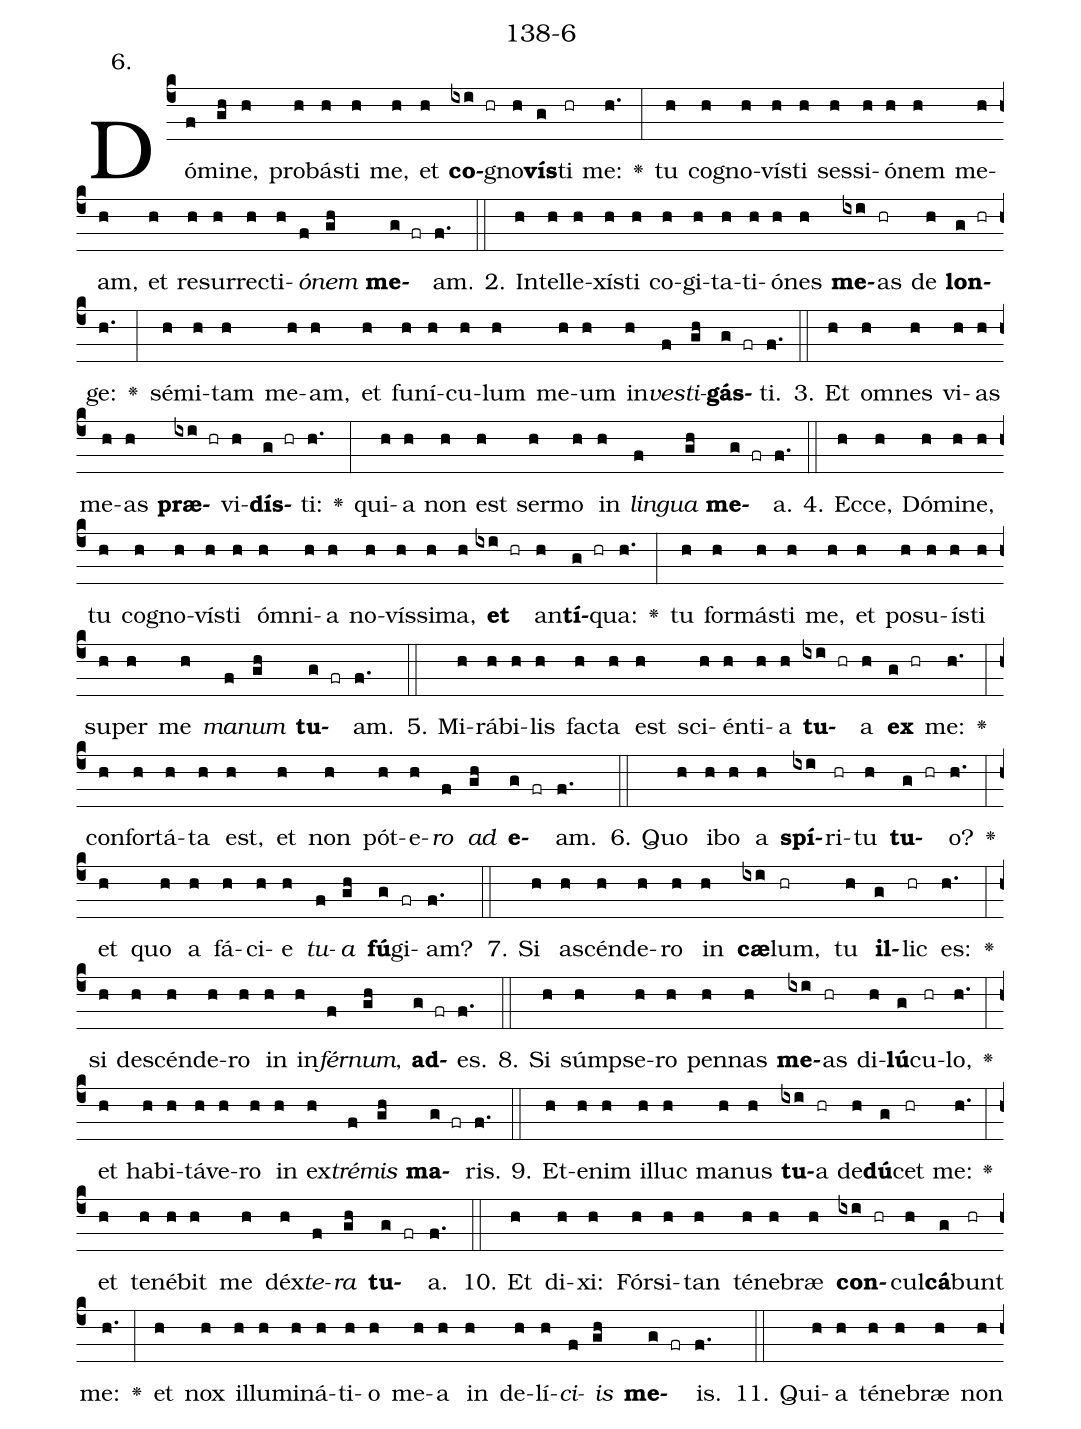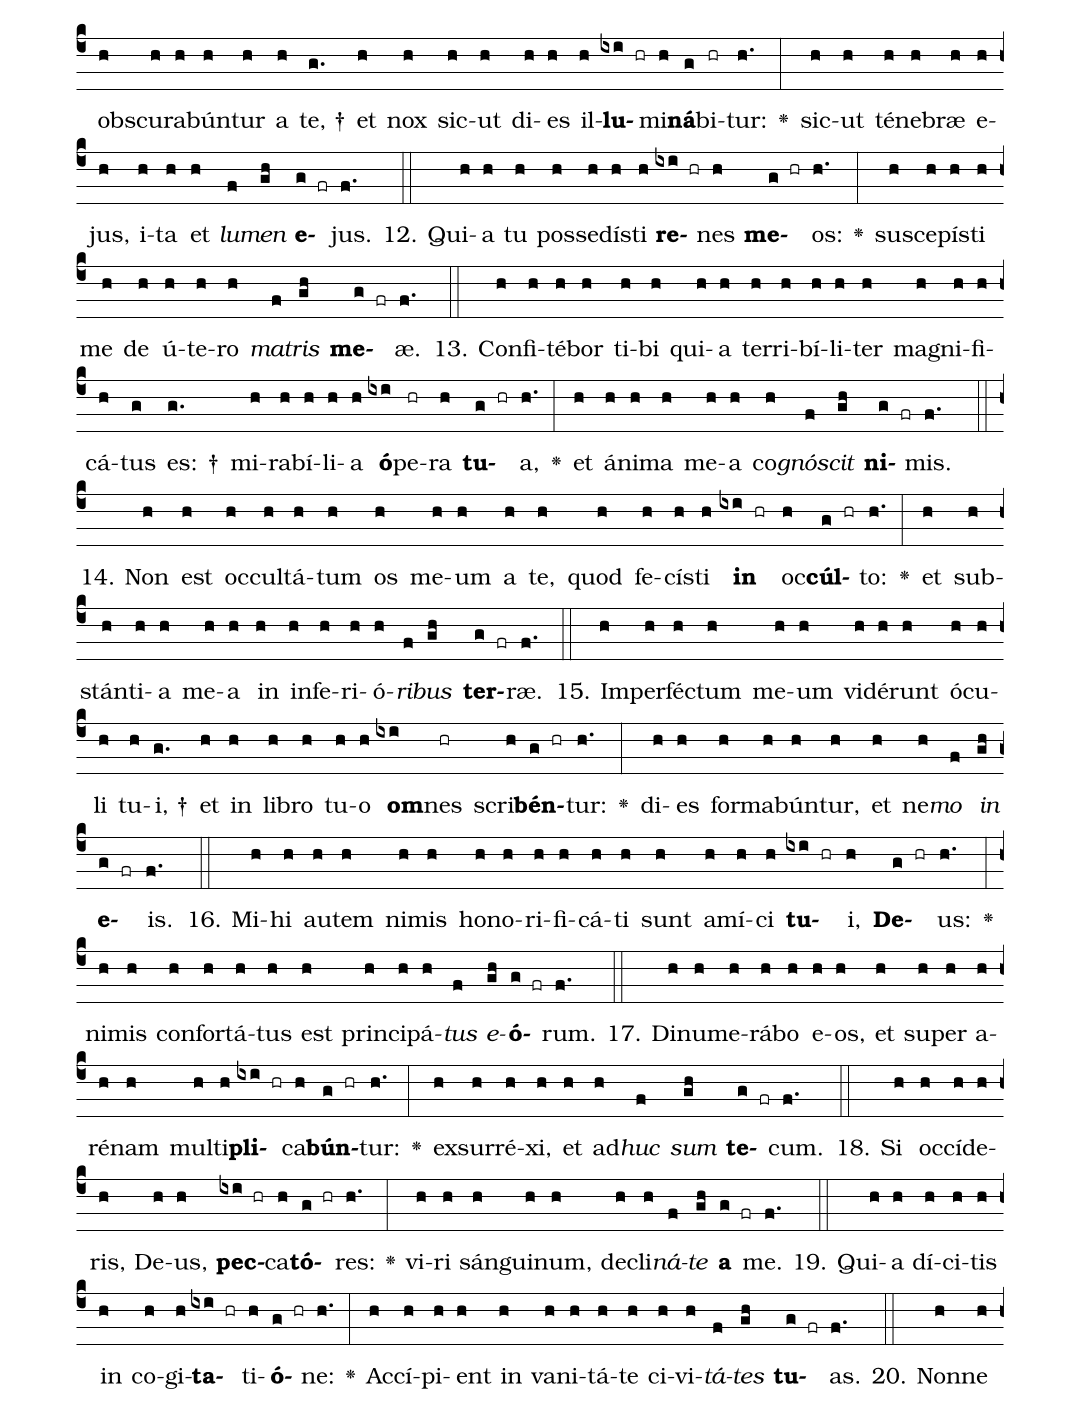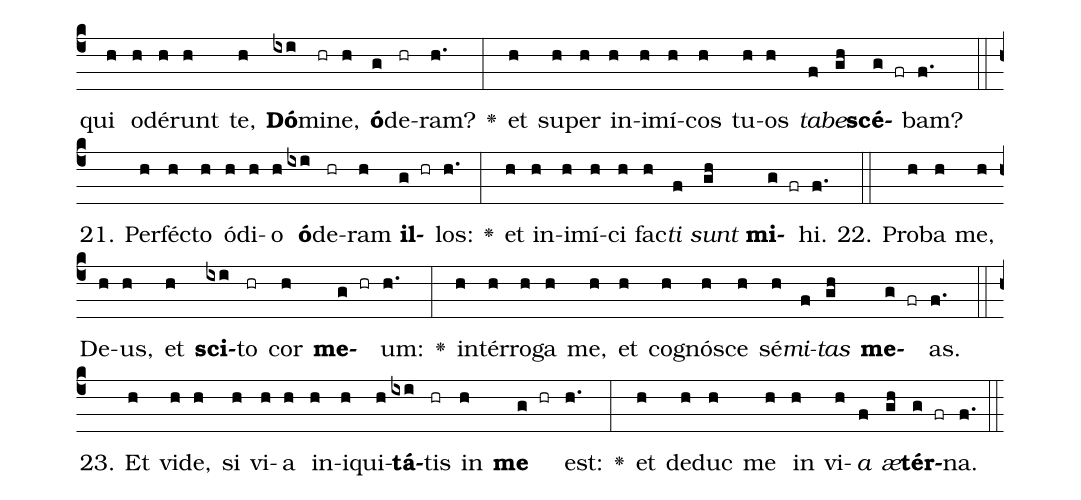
name: 138-6;
annotation: 6.;
%%
(c4)Dó(f)mi(gh)ne,(h) pro(h)bás(h)ti(h) me,(h) et(h) <b>co</b>(ixi hr)gno(h)<b>vís</b>(g)ti(hr) me:(h.) <v>\greheightstar</v>(:) tu(h) co(h)gno(h)vís(h)ti(h) ses(h)si(h)ó(h)nem(h) me(h)am,(h) et(h) re(h)sur(h)rec(h)ti(h)<i>ó</i>(f)<i>nem</i>(gh) <b>me</b>(g fr)am.(f.) (::)
2. In(h)tel(h)le(h)xís(h)ti(h) co(h)gi(h)ta(h)ti(h)ó(h)nes(h) <b>me</b>(ixi)as(hr) de(h) <b>lon</b>(g hr)ge:(h.) <v>\greheightstar</v>(:) sé(h)mi(h)tam(h) me(h)am,(h) et(h) fu(h)ní(h)cu(h)lum(h) me(h)um(h) in(h)<i>ves</i>(f)<i>ti</i>(gh)<b>gás</b>(g fr)ti.(f.) (::)
3. Et(h) om(h)nes(h) vi(h)as(h) me(h)as(h) <b>præ</b>(ixi hr)vi(h)<b>dís</b>(g hr)ti:(h.) <v>\greheightstar</v>(:) qui(h)a(h) non(h) est(h) ser(h)mo(h) in(h) <i>lin</i>(f)<i>gua</i>(gh) <b>me</b>(g fr)a.(f.) (::)
4. Ec(h)ce,(h) Dó(h)mi(h)ne,(h) tu(h) co(h)gno(h)vís(h)ti(h) óm(h)ni(h)a(h) no(h)vís(h)si(h)ma,(h) <b>et</b>(ixi hr) an(h)<b>tí</b>(g hr)qua:(h.) <v>\greheightstar</v>(:) tu(h) for(h)más(h)ti(h) me,(h) et(h) po(h)su(h)ís(h)ti(h) su(h)per(h) me(h) <i>ma</i>(f)<i>num</i>(gh) <b>tu</b>(g fr)am.(f.) (::)
5. Mi(h)rá(h)bi(h)lis(h) fac(h)ta(h) est(h) sci(h)én(h)ti(h)a(h) <b>tu</b>(ixi hr)a(h) <b>ex</b>(g hr) me:(h.) <v>\greheightstar</v>(:) con(h)for(h)tá(h)ta(h) est,(h) et(h) non(h) pót(h)e(h)<i>ro</i>(f) <i>ad</i>(gh) <b>e</b>(g fr)am.(f.) (::)
6. Quo(h) i(h)bo(h) a(h) <b>spí</b>(ixi)ri(hr)tu(h) <b>tu</b>(g hr)o?(h.) <v>\greheightstar</v>(:) et(h) quo(h) a(h) fá(h)ci(h)e(h) <i>tu</i>(f)<i>a</i>(gh) <b>fú</b>(g)gi(fr)am?(f.) (::)
7. Si(h) a(h)scén(h)de(h)ro(h) in(h) <b>cæ</b>(ixi)lum,(hr) tu(h) <b>il</b>(g)lic(hr) es:(h.) <v>\greheightstar</v>(:) si(h) de(h)scén(h)de(h)ro(h) in(h) in(h)<i>fér</i>(f)<i>num</i>,(gh) <b>ad</b>(g fr)es.(f.) (::)
8. Si(h) súmp(h)se(h)ro(h) pen(h)nas(h) <b>me</b>(ixi)as(hr) di(h)<b>lú</b>(g)cu(hr)lo,(h.) <v>\greheightstar</v>(:) et(h) ha(h)bi(h)tá(h)ve(h)ro(h) in(h) ex(h)<i>tré</i>(f)<i>mis</i>(gh) <b>ma</b>(g fr)ris.(f.) (::)
9. Et(h)e(h)nim(h) il(h)luc(h) ma(h)nus(h) <b>tu</b>(ixi)a(hr) de(h)<b>dú</b>(g)cet(hr) me:(h.) <v>\greheightstar</v>(:) et(h) te(h)né(h)bit(h) me(h) déx(h)<i>te</i>(f)<i>ra</i>(gh) <b>tu</b>(g fr)a.(f.) (::)
10. Et(h) di(h)xi:(h) Fór(h)si(h)tan(h) té(h)ne(h)bræ(h) <b>con</b>(ixi hr)cul(h)<b>cá</b>(g)bunt(hr) me:(h.) <v>\greheightstar</v>(:) et(h) nox(h) il(h)lu(h)mi(h)ná(h)ti(h)o(h) me(h)a(h) in(h) de(h)lí(h)<i>ci</i>(f)<i>is</i>(gh) <b>me</b>(g fr)is.(f.) (::)
11. Qui(h)a(h) té(h)ne(h)bræ(h) non(h) obs(h)cu(h)ra(h)bún(h)tur(h) a(h) te, †(g.) et(h) nox(h) sic(h)ut(h) di(h)es(h) il(h)<b>lu</b>(ixi hr)mi(h)<b>ná</b>(g)bi(hr)tur:(h.) <v>\greheightstar</v>(:) sic(h)ut(h) té(h)ne(h)bræ(h) e(h)jus,(h) i(h)ta(h) et(h) <i>lu</i>(f)<i>men</i>(gh) <b>e</b>(g fr)jus.(f.) (::)
12. Qui(h)a(h) tu(h) pos(h)se(h)dís(h)ti(h) <b>re</b>(ixi hr)nes(h) <b>me</b>(g hr)os:(h.) <v>\greheightstar</v>(:) su(h)sce(h)pís(h)ti(h) me(h) de(h) ú(h)te(h)ro(h) <i>ma</i>(f)<i>tris</i>(gh) <b>me</b>(g fr)æ.(f.) (::)
13. Con(h)fi(h)té(h)bor(h) ti(h)bi(h) qui(h)a(h) ter(h)ri(h)bí(h)li(h)ter(h) ma(h)gni(h)fi(h)cá(h)tus(g) es: †(g.) mi(h)ra(h)bí(h)li(h)a(h) <b>ó</b>(ixi)pe(hr)ra(h) <b>tu</b>(g hr)a,(h.) <v>\greheightstar</v>(:) et(h) á(h)ni(h)ma(h) me(h)a(h) co(h)<i>gnó</i>(f)<i>scit</i>(gh) <b>ni</b>(g fr)mis.(f.) (::)
14. Non(h) est(h) oc(h)cul(h)tá(h)tum(h) os(h) me(h)um(h) a(h) te,(h) quod(h) fe(h)cís(h)ti(h) <b>in</b>(ixi hr) oc(h)<b>cúl</b>(g hr)to:(h.) <v>\greheightstar</v>(:) et(h) sub(h)stán(h)ti(h)a(h) me(h)a(h) in(h) in(h)fe(h)ri(h)ó(h)<i>ri</i>(f)<i>bus</i>(gh) <b>ter</b>(g fr)ræ.(f.) (::)
15. Im(h)per(h)féc(h)tum(h) me(h)um(h) vi(h)dé(h)runt(h) ó(h)cu(h)li(h) tu(h)i, †(g.) et(h) in(h) li(h)bro(h) tu(h)o(h) <b>om</b>(ixi)nes(hr) scri(h)<b>bén</b>(g hr)tur:(h.) <v>\greheightstar</v>(:) di(h)es(h) for(h)ma(h)bún(h)tur,(h) et(h) ne(h)<i>mo</i>(f) <i>in</i>(gh) <b>e</b>(g fr)is.(f.) (::)
16. Mi(h)hi(h) au(h)tem(h) ni(h)mis(h) ho(h)no(h)ri(h)fi(h)cá(h)ti(h) sunt(h) a(h)mí(h)ci(h) <b>tu</b>(ixi hr)i,(h) <b>De</b>(g hr)us:(h.) <v>\greheightstar</v>(:) ni(h)mis(h) con(h)for(h)tá(h)tus(h) est(h) prin(h)ci(h)pá(h)<i>tus</i>(f) <i>e</i>(gh)<b>ó</b>(g fr)rum.(f.) (::)
17. Di(h)nu(h)me(h)rá(h)bo(h) e(h)os,(h) et(h) su(h)per(h) a(h)ré(h)nam(h) mul(h)ti(h)<b>pli</b>(ixi hr)ca(h)<b>bún</b>(g hr)tur:(h.) <v>\greheightstar</v>(:) ex(h)sur(h)ré(h)xi,(h) et(h) ad(h)<i>huc</i>(f) <i>sum</i>(gh) <b>te</b>(g fr)cum.(f.) (::)
18. Si(h) oc(h)cí(h)de(h)ris,(h) De(h)us,(h) <b>pec</b>(ixi hr)ca(h)<b>tó</b>(g hr)res:(h.) <v>\greheightstar</v>(:) vi(h)ri(h) sán(h)gui(h)num,(h) de(h)cli(h)<i>ná</i>(f)<i>te</i>(gh) <b>a</b>(g fr) me.(f.) (::)
19. Qui(h)a(h) dí(h)ci(h)tis(h) in(h) co(h)gi(h)<b>ta</b>(ixi hr)ti(h)<b>ó</b>(g hr)ne:(h.) <v>\greheightstar</v>(:) Ac(h)cí(h)pi(h)ent(h) in(h) va(h)ni(h)tá(h)te(h) ci(h)vi(h)<i>tá</i>(f)<i>tes</i>(gh) <b>tu</b>(g fr)as.(f.) (::)
20. Non(h)ne(h) qui(h) o(h)dé(h)runt(h) te,(h) <b>Dó</b>(ixi)mi(hr)ne,(h) <b>ó</b>(g)de(hr)ram?(h.) <v>\greheightstar</v>(:) et(h) su(h)per(h) in(h)i(h)mí(h)cos(h) tu(h)os(h) <i>ta</i>(f)<i>be</i>(gh)<b>scé</b>(g fr)bam?(f.) (::)
21. Per(h)féc(h)to(h) ó(h)di(h)o(h) <b>ó</b>(ixi)de(hr)ram(h) <b>il</b>(g hr)los:(h.) <v>\greheightstar</v>(:) et(h) in(h)i(h)mí(h)ci(h) fac(h)<i>ti</i>(f) <i>sunt</i>(gh) <b>mi</b>(g fr)hi.(f.) (::)
22. Pro(h)ba(h) me,(h) De(h)us,(h) et(h) <b>sci</b>(ixi)to(hr) cor(h) <b>me</b>(g hr)um:(h.) <v>\greheightstar</v>(:) in(h)tér(h)ro(h)ga(h) me,(h) et(h) co(h)gnó(h)sce(h) sé(h)<i>mi</i>(f)<i>tas</i>(gh) <b>me</b>(g fr)as.(f.) (::)
23. Et(h) vi(h)de,(h) si(h) vi(h)a(h) in(h)i(h)qui(h)<b>tá</b>(ixi)tis(hr) in(h) <b>me</b>(g hr) est:(h.) <v>\greheightstar</v>(:) et(h) de(h)duc(h) me(h) in(h) vi(h)<i>a</i>(f) <i>æ</i>(gh)<b>tér</b>(g fr)na.(f.) (::)
